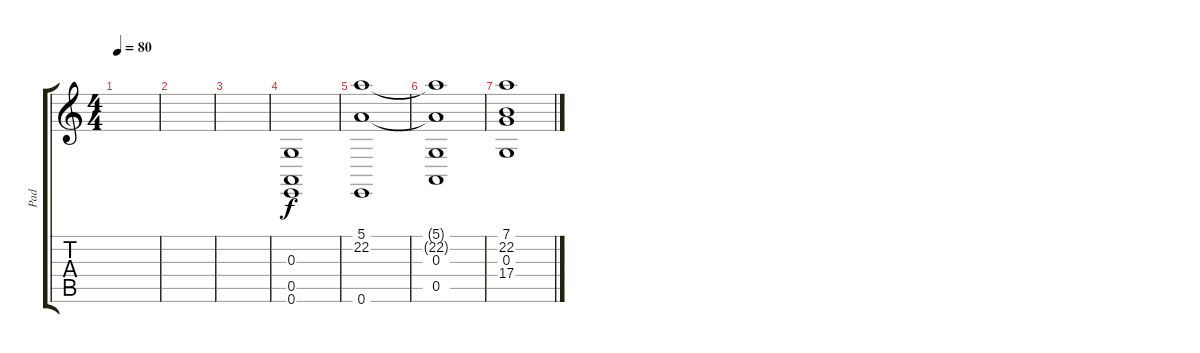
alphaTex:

\track ("Pad" "Pad") {instrument fx6goblins}
\staff {score tabs}
\tuning (E4 B3 G3 D3 A2 E2) {hide}
\ts (4 4)
\tempo 80
\clef g2
\ks c
|
|
|
(0.3 0.5 0.6).1 |
(5.1 22.2 0.6).1 |
(5.1{t} 22.2{t} 0.3 0.5).1 |
(7.1 22.2 0.3 17.4).1
